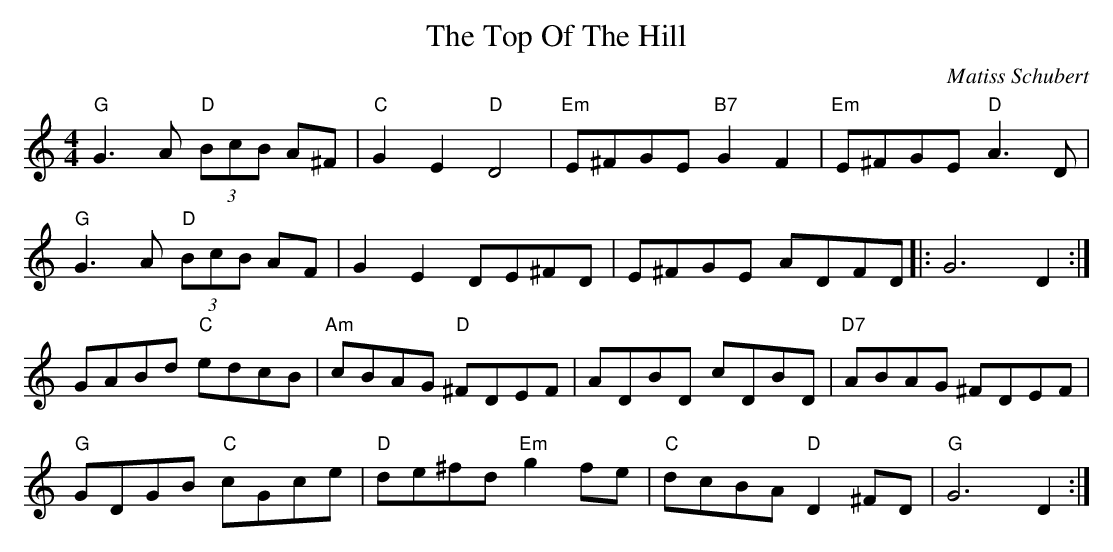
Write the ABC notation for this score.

X:1
C: Matiss Schubert
T: The Top Of The Hill
L: 1/8
M: 4/4
K: C
"G"G3A  "D"(3BcB A^F|"C"G2E2 "D"D4 |"Em"E^FGE "B7"G2F2 |"Em"E^FGE "D"A3D |
"G"G3A  "D"(3BcB AF|G2E2 DE^FD |E^FGE ADFD |:G6D2 :|
GABd "C"edcB |"Am"cBAG "D"^FDEF |ADBD cDBD |"D7"ABAG ^FDEF |
"G"GDGB "C"cGce |"D"de^fd "Em"g2fe |"C"dcBA "D"D2^FD |"G"G6D2 :|
